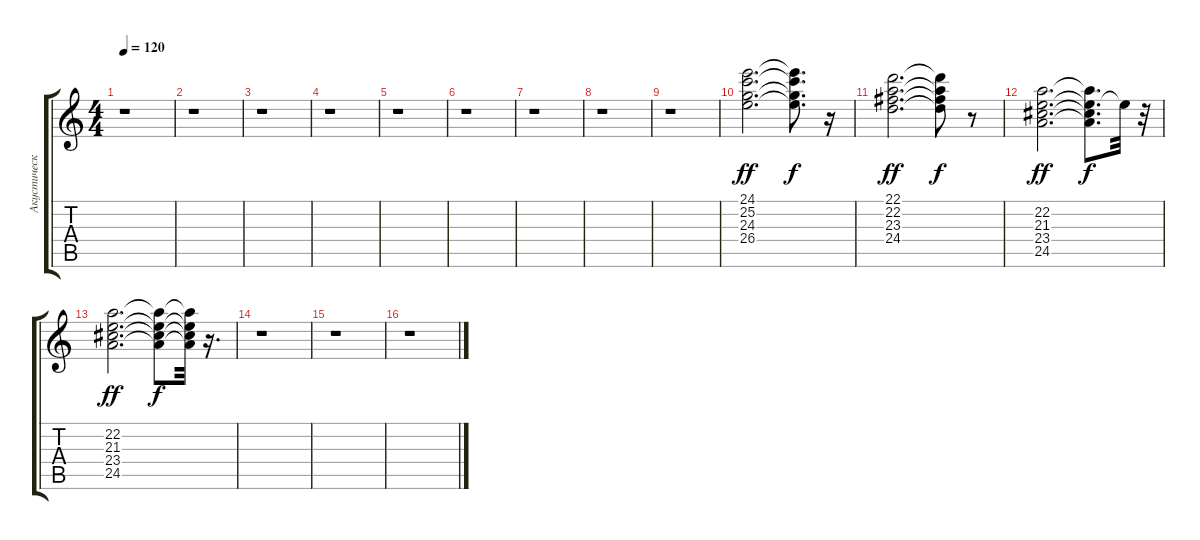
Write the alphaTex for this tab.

\track ("Акустический Гранд Роял" "Акустическ") {instrument acousticgrandpiano}
\staff {score tabs}
\tuning (E4 B3 G3 D3 A2 E2) {hide}
\ts (4 4)
\tempo 120
\clef g2
\ks c
r.1{dy fff} |
r.1 |
r.1 |
r.1 |
r.1 |
r.1 |
r.1 |
r.1 |
r.1 |
(24.1 25.2 24.3 26.4).2{d dy ff} (24.1{t} 25.2{t} 24.3{t} 26.4{t}).8{d dy f} r.16 |
(22.1 22.2 23.3 24.4).2{d dy ff} (22.1{t} 22.2{t} 23.3{t} 24.4{t}).8{dy f} r.8 |
(22.2 21.3 23.4 24.5).2{d dy ff} (22.2{t} 21.3{t} 23.4{t} 24.5{t}).8{d dy f} 21.3{t}.32 r.32 |
(22.2 21.3 23.4 24.5).2{d dy ff} (22.2{t} 21.3{t} 23.4{t} 24.5{t}).8{dy f} (22.2{t} 21.3{t} 23.4{t} 24.5{t}).32 r.16{d} |
r.1 |
r.1 |
r.1
